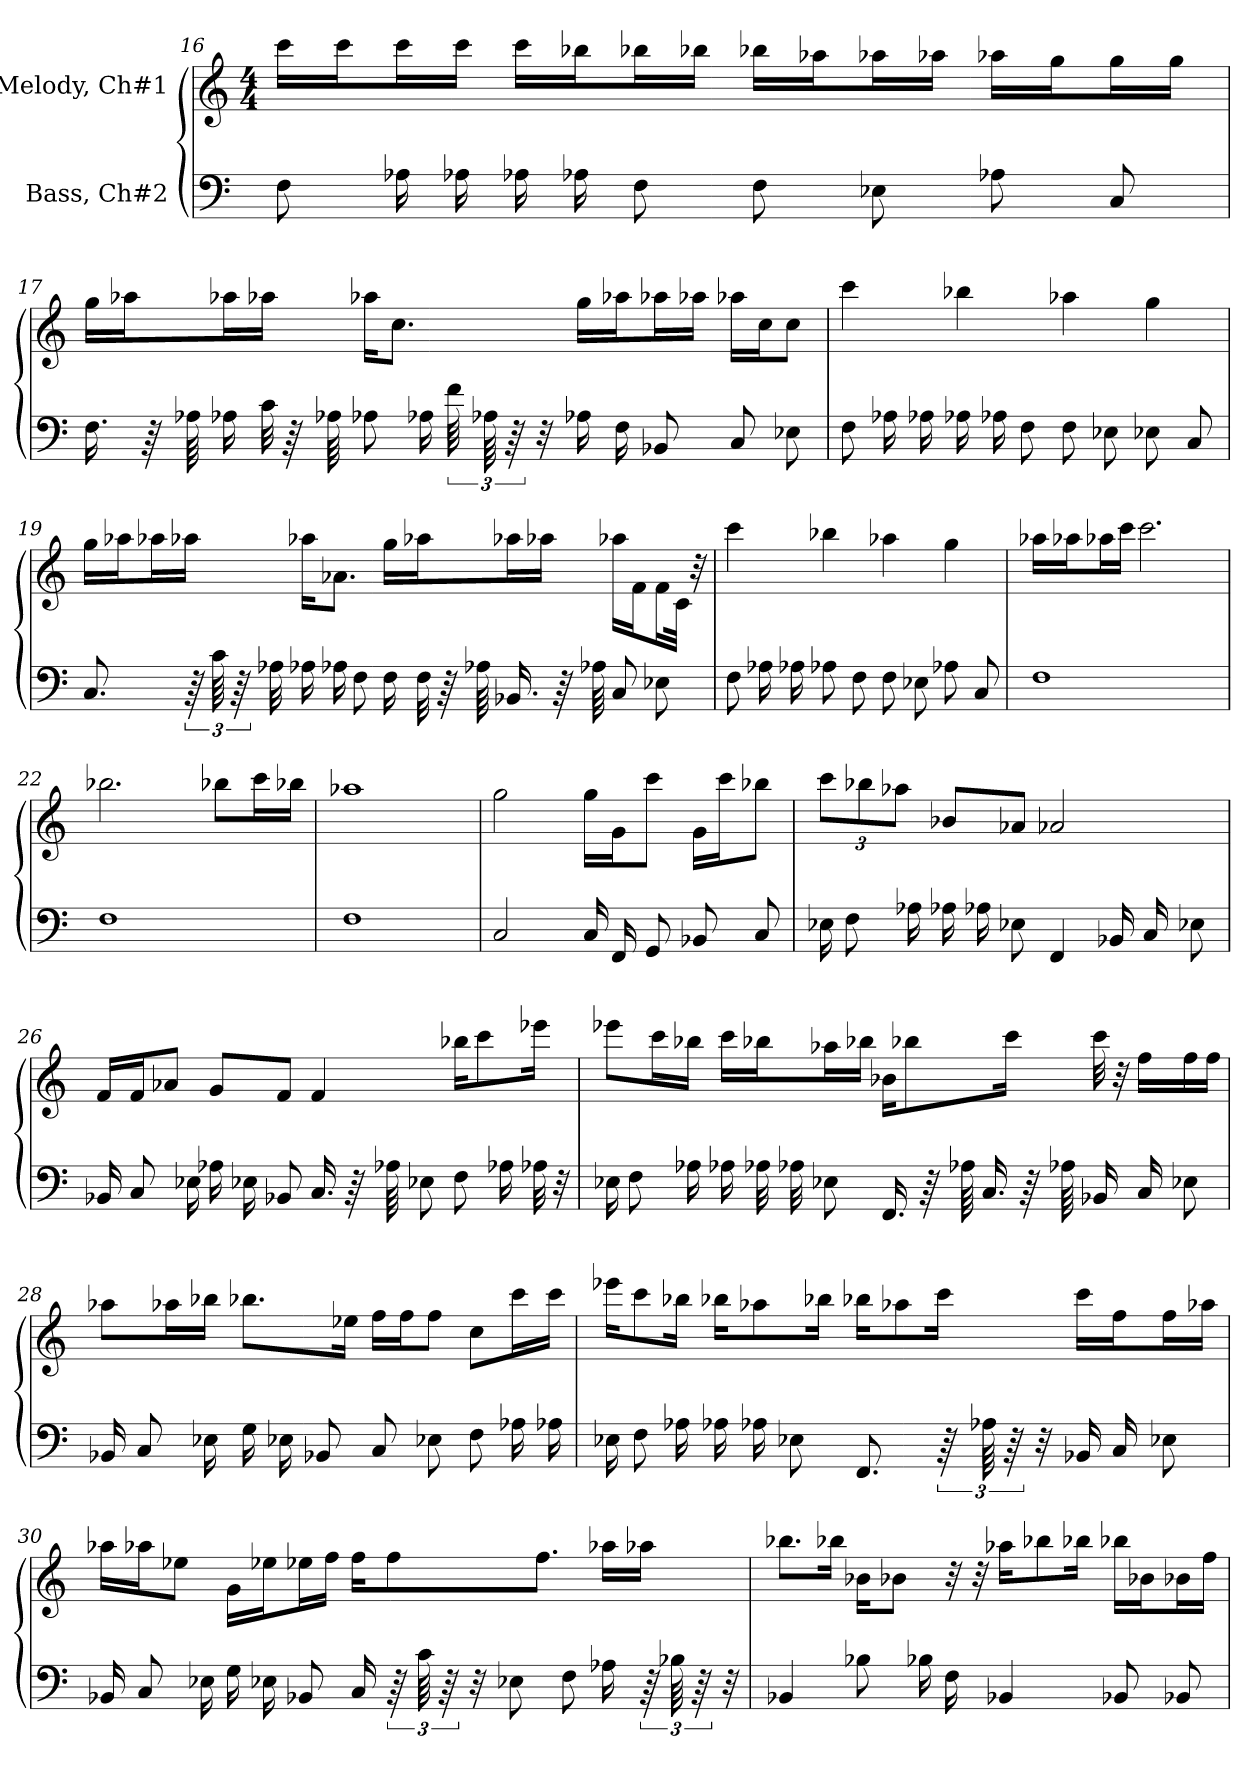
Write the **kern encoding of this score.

**kern	**kern
*part2	*part1
*staff2	*staff1
*I"Bass, Ch#2	*I"Melody, Ch#1
*clefF4	*
*	*M4/4
=16	=16
8F	16cccLL
.	16cccJ
16A-X	16cccL
16A-X	16cccJJ
16A-X	16cccLL
16A-X	16bb-XJ
8F	16bb-XL
.	16bb-XJJ
8F	16bb-XLL
.	16aa-XJ
8E-X	16aa-XL
.	16aa-XJJ
8A-X	16aa-XLL
.	16ggJ
8C	16ggL
.	16ggJJ
=17	=17
16.F	16ggLL
.	16aa-XJ
64r	.
64A-X	.
16A-X	16aa-XL
32c	16aa-XJJ
64r	.
64A-X	.
8A-X	16aa-XKL
.	8.ccJ
16A-X	.
96f	.
96A-X	.
96r	.
32r	.
16A-X	16ggLL
16F	16aa-XJ
8BB-X	16aa-XL
.	16aa-XJJ
8C	16aa-XLL
.	16ccJ
8E-X	8ccJ
=18	=18
8F	4ccc
16A-X	.
16A-X	.
16A-X	4bb-X
16A-X	.
8F	.
8F	4aa-X
8E-X	.
8E-X	4gg
8C	.
=19	=19
8.C	16ggLL
.	16aa-XJ
.	16aa-XL
96r	16aa-XJJ
96c	.
96r	.
32A-X	.
16A-X	16aa-XKL
16A-X	8.a-XJ
8F	.
16F	16ggLL
32F	16aa-XJ
64r	.
64A-X	.
16.BB-X	16aa-XL
.	16aa-XJJ
64r	.
64A-X	.
8C	16aa-XLL
.	16fJ
8E-X	16fL
.	32cJJk
.	32r
=20	=20
8F	4ccc
16A-X	.
16A-X	.
8A-X	4bb-X
8F	.
8F	4aa-X
8E-X	.
8A-X	4gg
8C	.
=21	=21
1F	16aa-XLL
.	16aa-XJ
.	16aa-XL
.	16cccJJ
.	2.ccc
=22	=22
1F	2.bb-X
.	8bb-XL
.	16cccL
.	16bb-XJJ
=23	=23
1F	1aa-X
=24	=24
2C	2gg
16C	16ggLL
16FF	16gJ
8GG	8cccJ
8BB-X	16gLL
.	16cccJ
8C	8bb-XJ
=25	=25
16E-X	12cccL
8F	.
.	12bb-X
.	12aa-XJ
16A-X	.
16A-X	8b-XL
16A-X	.
8E-X	8a-XJ
4FF	2a-X
16BB-X	.
16C	.
8E-X	.
=26	=26
16BB-X	16fLL
8C	16fJ
.	8a-XJ
16E-X	.
16A-X	8gL
16E-X	.
8BB-X	8fJ
16.C	4f
64r	.
64A-X	.
8E-X	.
8F	16bb-XKL
.	8ccc
16A-X	.
32A-X	16eee-XJk
32r	.
=27	=27
16E-X	8eee-XL
8F	.
.	16cccL
16A-X	16bb-XJJ
16A-X	16cccLL
32A-X	16bb-XJ
32A-X	.
8E-X	16aa-XL
.	16bb-XJJ
16.FF	16b-XKL
.	8bb-X
64r	.
64A-X	.
16.C	.
.	16cccJk
64r	.
64A-X	.
16BB-X	32ccc
.	32r
16C	16ffLL
8E-X	16ff
.	16ffJJ
=28	=28
16BB-X	8aa-XL
8C	.
.	16aa-XL
16E-X	16bb-XJJ
16G	8.bb-XL
16E-X	.
8BB-X	.
.	16ee-XJk
8C	16ffLL
.	16ffJ
8E-X	8ffJ
8F	8ccL
16A-X	16cccL
16A-X	16cccJJ
=29	=29
16E-X	16eee-XKL
8F	8ccc
16A-X	16bb-XJk
16A-X	16bb-XKL
16A-X	8aa-X
8E-X	.
.	16bb-XJk
8.FF	16bb-XKL
.	8aa-X
96r	16cccJk
96A-X	.
96r	.
32r	.
16BB-X	16cccLL
16C	16ffJ
8E-X	16ffL
.	16aa-XJJ
=30	=30
16BB-X	16aa-XLL
8C	16aa-XJ
.	8ee-XJ
16E-X	.
16G	16gLL
16E-X	16ee-XJ
8BB-X	16ee-XL
.	16ffJJ
16C	16ffKL
96r	8ff
96c	.
96r	.
32r	.
8E-X	.
.	8.ffJ
8F	.
16A-X	16aa-XLL
96r	16aa-XJJ
96B-X	.
96r	.
32r	.
=31	=31
4BB-X	8.bb-XL
.	16bb-XJk
8B-X	16b-XKL
.	8b-XJ
16B-X	.
16F	32r
.	32r
4BB-X	16aa-XKL
.	8bb-X
.	16bb-XJk
8BB-X	16bb-XLL
.	16b-XJ
8BB-X	16b-XL
.	16ffJJ
=	=
*-	*-
